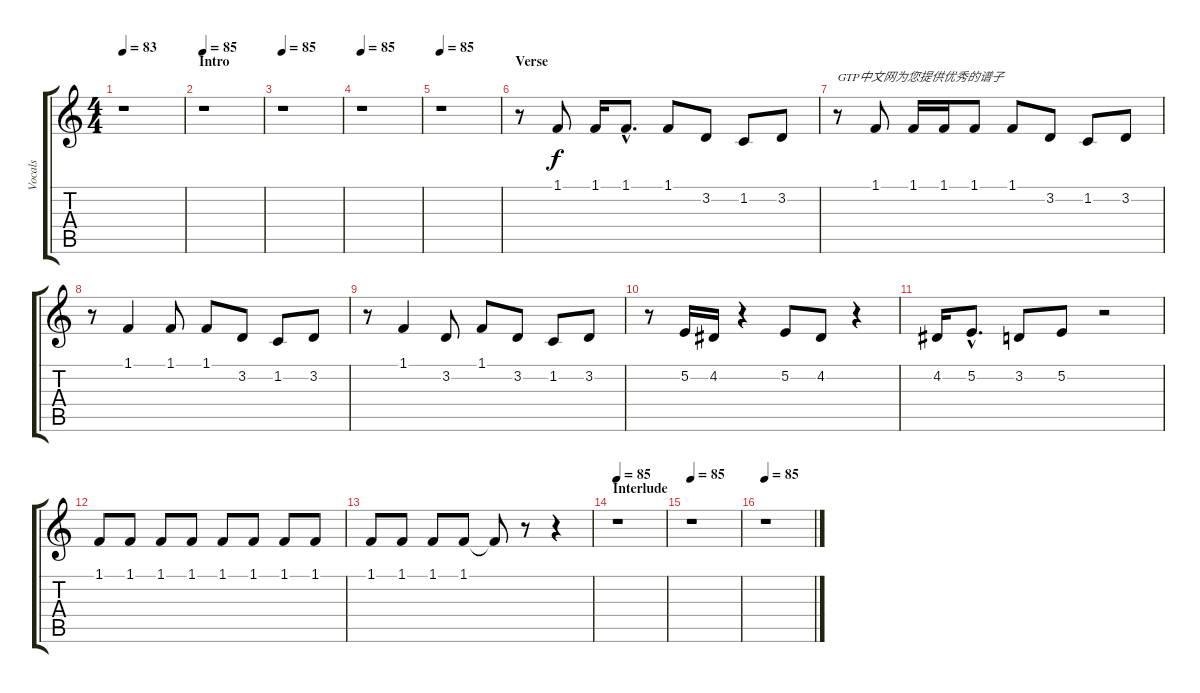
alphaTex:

\track ("Vocals" "Vocals") {instrument altosax}
\staff {score tabs}
\tuning (E4 B3 G3 D3 A2 E2) {hide}
\ts (4 4)
\tempo 83
\tempo 85
\tempo 83
\clef g2
\ks c
r.1{dy f instrument altosax} |
\section ("" "Intro")
\tempo 85
r.1 |
\tempo 85
r.1 |
\tempo 85
r.1 |
\tempo 85
r.1 |
\section ("" "Verse")
r.8 1.1.8 1.1.16 1.1{hac}.8{d} 1.1.8 3.2.8 1.2.8 3.2.8 |
r.8{txt "GTP中文网为您提供优秀的谱子"} 1.1.8 1.1.16 1.1.16 1.1.8 1.1.8 3.2.8 1.2.8 3.2.8 |
r.8 1.1.4 1.1.8 1.1.8 3.2.8 1.2.8 3.2.8 |
r.8 1.1.4 3.2.8 1.1.8 3.2.8 1.2.8 3.2.8 |
r.8 5.2.16 4.2.16 r.4 5.2.8 4.2.8 r.4 |
4.2.16 5.2{hac}.8{d} 3.2.8 5.2.8 r.2 |
1.1.8 1.1.8 1.1.8 1.1.8 1.1.8 1.1.8 1.1.8 1.1.8 |
1.1.8 1.1.8 1.1.8 1.1.8 1.1{t}.8 r.8 r.4 |
\section ("" "Interlude")
\tempo 85
r.1 |
\tempo 85
r.1 |
\tempo 85
r.1
